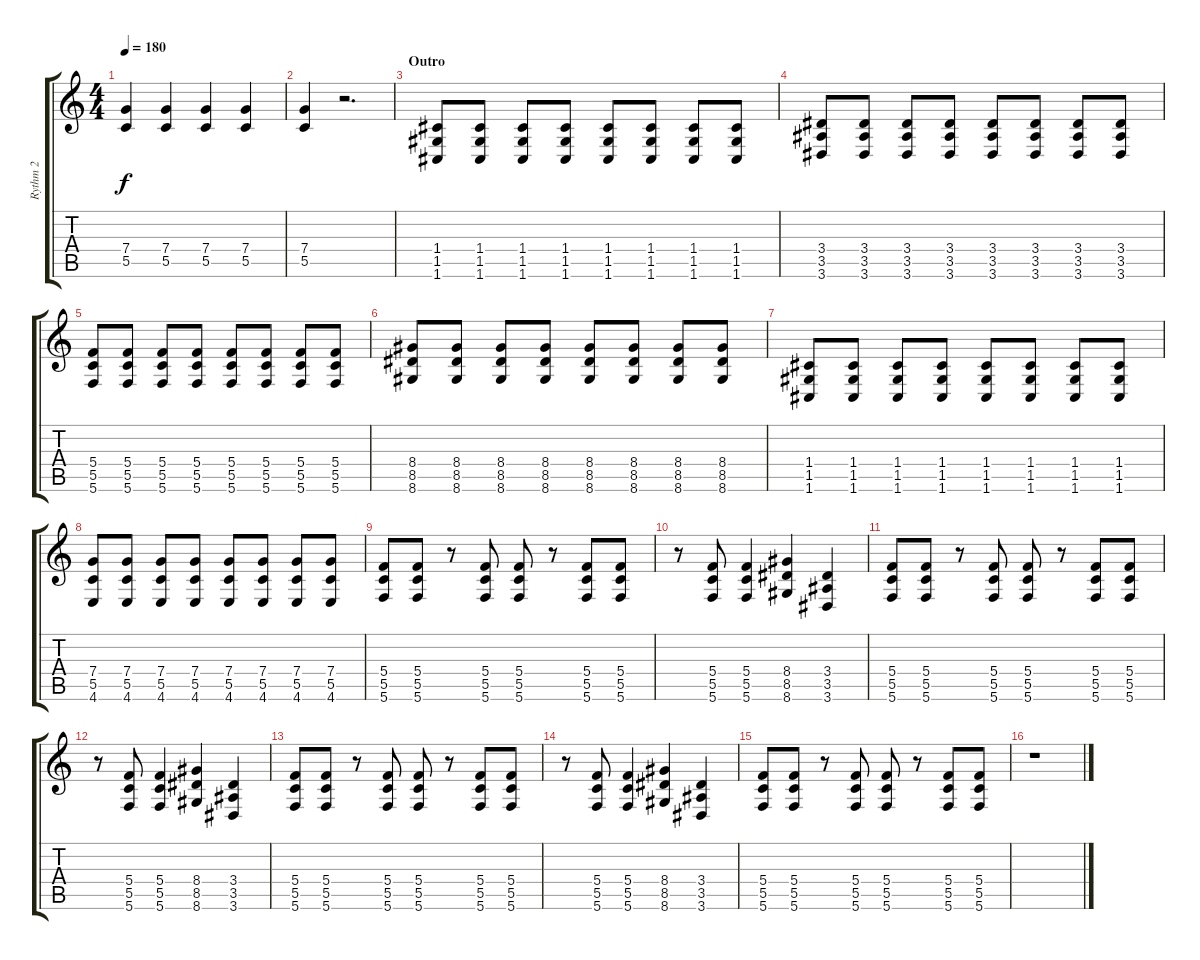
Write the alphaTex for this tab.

\track ("Rythm 2" "Rythm 2") {instrument distortionguitar}
\staff {score tabs}
\tuning (D4 A3 F3 C3 G2 C2) {hide}
\ts (4 4)
\tempo 180
\clef g2
\ks c
(7.4 5.5).4{dy f} (7.4 5.5).4 (7.4 5.5).4 (7.4 5.5).4 |
(7.4 5.5).4 r.2{d} |
\section ("" "Outro")
(1.4 1.5 1.6).8 (1.4 1.5 1.6).8 (1.4 1.5 1.6).8 (1.4 1.5 1.6).8 (1.4 1.5 1.6).8 (1.4 1.5 1.6).8 (1.4 1.5 1.6).8 (1.4 1.5 1.6).8 |
(3.4 3.5 3.6).8 (3.4 3.5 3.6).8 (3.4 3.5 3.6).8 (3.4 3.5 3.6).8 (3.4 3.5 3.6).8 (3.4 3.5 3.6).8 (3.4 3.5 3.6).8 (3.4 3.5 3.6).8 |
(5.4 5.5 5.6).8 (5.4 5.5 5.6).8 (5.4 5.5 5.6).8 (5.4 5.5 5.6).8 (5.4 5.5 5.6).8 (5.4 5.5 5.6).8 (5.4 5.5 5.6).8 (5.4 5.5 5.6).8 |
(8.4 8.5 8.6).8 (8.4 8.5 8.6).8 (8.4 8.5 8.6).8 (8.4 8.5 8.6).8 (8.4 8.5 8.6).8 (8.4 8.5 8.6).8 (8.4 8.5 8.6).8 (8.4 8.5 8.6).8 |
(1.4 1.5 1.6).8 (1.4 1.5 1.6).8 (1.4 1.5 1.6).8 (1.4 1.5 1.6).8 (1.4 1.5 1.6).8 (1.4 1.5 1.6).8 (1.4 1.5 1.6).8 (1.4 1.5 1.6).8 |
(7.4 5.5 4.6).8 (7.4 5.5 4.6).8 (7.4 5.5 4.6).8 (7.4 5.5 4.6).8 (7.4 5.5 4.6).8 (7.4 5.5 4.6).8 (7.4 5.5 4.6).8 (7.4 5.5 4.6).8 |
(5.4 5.5 5.6).8 (5.4 5.5 5.6).8 r.8 (5.4 5.5 5.6).8 (5.4 5.5 5.6).8 r.8 (5.4 5.5 5.6).8 (5.4 5.5 5.6).8 |
r.8 (5.4 5.5 5.6).8 (5.4 5.5 5.6).4 (8.4 8.5 8.6).4 (3.4 3.5 3.6).4 |
(5.4 5.5 5.6).8 (5.4 5.5 5.6).8 r.8 (5.4 5.5 5.6).8 (5.4 5.5 5.6).8 r.8 (5.4 5.5 5.6).8 (5.4 5.5 5.6).8 |
r.8 (5.4 5.5 5.6).8 (5.4 5.5 5.6).4 (8.4 8.5 8.6).4 (3.4 3.5 3.6).4 |
(5.4 5.5 5.6).8 (5.4 5.5 5.6).8 r.8 (5.4 5.5 5.6).8 (5.4 5.5 5.6).8 r.8 (5.4 5.5 5.6).8 (5.4 5.5 5.6).8 |
r.8 (5.4 5.5 5.6).8 (5.4 5.5 5.6).4 (8.4 8.5 8.6).4 (3.4 3.5 3.6).4 |
(5.4 5.5 5.6).8 (5.4 5.5 5.6).8 r.8 (5.4 5.5 5.6).8 (5.4 5.5 5.6).8 r.8 (5.4 5.5 5.6).8 (5.4 5.5 5.6).8 |
r.1
